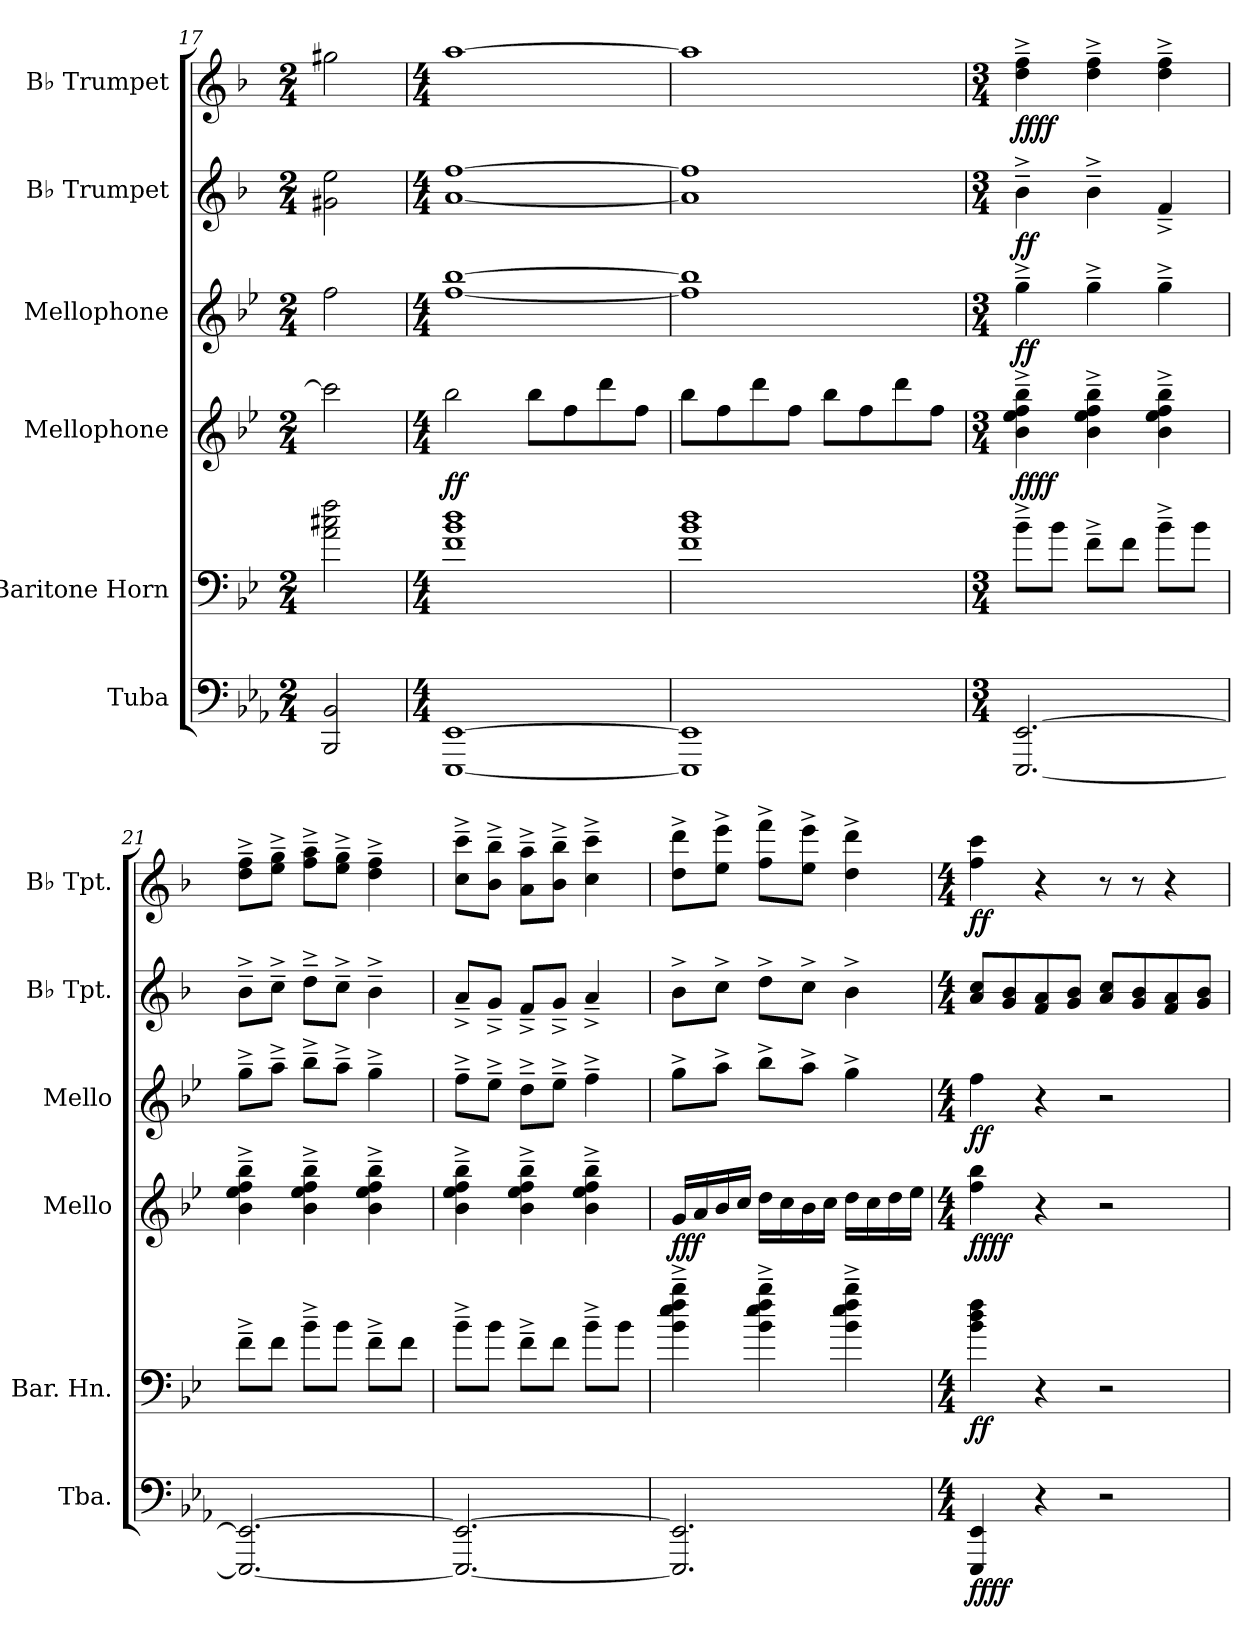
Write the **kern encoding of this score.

**kern	**dynam	**kern	**dynam	**kern	**dynam	**kern	**dynam	**kern	**dynam	**kern	**dynam
*part6	*part6	*part5	*part5	*part4	*part4	*part3	*part3	*part2	*part2	*part1	*part1
*staff6	*staff6	*staff5	*staff5	*staff4	*staff4	*staff3	*staff3	*staff2	*staff2	*staff1	*staff1
*I"Tuba	*	*I"Baritone Horn	*	*I"Mellophone	*	*I"Mellophone	*	*I"B♭ Trumpet	*	*I"B♭ Trumpet	*
*I'Tba.	*	*I'Bar. Hn.	*	*I'Mello	*	*I'Mello	*	*I'B♭ Tpt.	*	*I'B♭ Tpt.	*
*clefF4	*	*clefF4	*	*clefG2	*	*clefG2	*	*clefG2	*	*clefG2	*
*	*	*ITrd4c7	*	*ITrd4c7	*	*ITrd4c7	*	*ITrd1c2	*	*ITrd1c2	*
*k[b-e-a-]	*	*k[b-e-a-]	*	*k[b-e-a-]	*	*k[b-e-a-]	*	*k[b-e-a-]	*	*k[b-e-a-]	*
*M2/4	*	*M2/4	*	*M2/4	*	*M2/4	*	*M2/4	*	*M2/4	*
=17	=17	=17	=17	=17	=17	=17	=17	=17	=17	=17	=17
2BBB-/ 2BB-/	.	2d\ 2f#X\ 2b-\	.	2ff\]	.	2b-\	.	2f#X\ 2dd\	.	2ff#X\	.
=18	=18	=18	=18	=18	=18	=18	=18	=18	=18	=18	=18
*M4/4	*	*M4/4	*	*M4/4	*	*M4/4	*	*M4/4	*	*M4/4	*
!	!	!	!	!	!LO:DY:b	!	!	!	!	!	!
[1EEE- [1EE-	.	1B- 1e- 1g	.	2ee-\	ff	[1b- [1ee-	.	[1g [1ee-	.	[1gg	.
.	.	.	.	8ee-\L	.	.	.	.	.	.	.
.	.	.	.	8b-\	.	.	.	.	.	.	.
.	.	.	.	8gg\	.	.	.	.	.	.	.
.	.	.	.	8b-\J	.	.	.	.	.	.	.
!!LO:LB:g=z
=19	=19	=19	=19	=19	=19	=19	=19	=19	=19	=19	=19
1EEE-] 1EE-]	.	1B- 1e- 1g	.	8ee-\L	.	1b-] 1ee-]	.	1g] 1ee-]	.	1gg]	.
.	.	.	.	8b-\	.	.	.	.	.	.	.
.	.	.	.	8gg\	.	.	.	.	.	.	.
.	.	.	.	8b-\J	.	.	.	.	.	.	.
.	.	.	.	8ee-\L	.	.	.	.	.	.	.
.	.	.	.	8b-\	.	.	.	.	.	.	.
.	.	.	.	8gg\	.	.	.	.	.	.	.
.	.	.	.	8b-\J	.	.	.	.	.	.	.
=20	=20	=20	=20	=20	=20	=20	=20	=20	=20	=20	=20
*M3/4	*	*M3/4	*	*M3/4	*	*M3/4	*	*M3/4	*	*M3/4	*
!	!	!	!	!	!LO:DY:b	!	!	!	!	!	!
!	!	!	!	!	!LO:DY:n=1:b	!	!LO:DY:b	!	!LO:DY:b	!	!LO:DY:b
!	!	!	!	!	!	!	!	!	!	!	!LO:DY:n=1:b
[2.EEE-/ [2.EE-/	.	8e-~^\L	.	4e-\~^ 4a-\~^ 4b-\~^ 4ee-\~^	ff ff	4cc~^\	ff	4a-~^\	ff	4cc\~^ 4ee-\~^	ff ff
.	.	8e-\J	.	.	.	.	.	.	.	.	.
.	.	8B-~^\L	.	4e-\~^ 4a-\~^ 4b-\~^ 4ee-\~^	.	4cc~^\	.	4a-~^\	.	4cc\~^ 4ee-\~^	.
.	.	8B-\J	.	.	.	.	.	.	.	.	.
.	.	8e-~^\L	.	4e-\~^ 4a-\~^ 4b-\~^ 4ee-\~^	.	4cc~^\	.	4e-~^/	.	4cc\~^ 4ee-\~^	.
.	.	8e-\J	.	.	.	.	.	.	.	.	.
=21	=21	=21	=21	=21	=21	=21	=21	=21	=21	=21	=21
2.EEE-/_ 2.EE-/_	.	8B-~^\L	.	4e-\~^ 4a-\~^ 4b-\~^ 4ee-\~^	.	8cc~^\L	.	8a-~^\L	.	8cc\~^ 8ee-\~^L	.
.	.	8B-\J	.	.	.	8dd~^\J	.	8b-~^\J	.	8dd\~^ 8ff\~^J	.
.	.	8e-~^\L	.	4e-\~^ 4a-\~^ 4b-\~^ 4ee-\~^	.	8ee-~^\L	.	8cc~^\L	.	8ee-\~^ 8gg\~^L	.
.	.	8e-\J	.	.	.	8dd~^\J	.	8b-~^\J	.	8dd\~^ 8ff\~^J	.
.	.	8B-~^\L	.	4e-\~^ 4a-\~^ 4b-\~^ 4ee-\~^	.	4cc~^\	.	4a-~^\	.	4cc\~^ 4ee-\~^	.
.	.	8B-\J	.	.	.	.	.	.	.	.	.
=22	=22	=22	=22	=22	=22	=22	=22	=22	=22	=22	=22
2.EEE-/_ 2.EE-/_	.	8e-~^\L	.	4e-\~^ 4a-\~^ 4b-\~^ 4ee-\~^	.	8b-~^\L	.	8g~^/L	.	8b-\~^ 8bb-\~^L	.
.	.	8e-\J	.	.	.	8a-~^\J	.	8f~^/J	.	8a-\~^ 8aa-\~^J	.
.	.	8B-~^\L	.	4e-\~^ 4a-\~^ 4b-\~^ 4ee-\~^	.	8g~^\L	.	8e-~^/L	.	8g\~^ 8gg\~^L	.
.	.	8B-\J	.	.	.	8a-~^\J	.	8f~^/J	.	8a-\~^ 8aa-\~^J	.
.	.	8e-~^\L	.	4e-\~^ 4a-\~^ 4b-\~^ 4ee-\~^	.	4b-~^\	.	4g~^/	.	4b-\~^ 4bb-\~^	.
.	.	8e-\J	.	.	.	.	.	.	.	.	.
!!LO:PB:g=z
=23	=23	=23	=23	=23	=23	=23	=23	=23	=23	=23	=23
!	!	!	!	!	!LO:DY:b	!	!	!	!	!	!
2.EEE-/] 2.EE-/]	.	4e-\~^ 4a-\~^ 4b-\~^ 4ee-\~^	.	16c/LL	fff	8cc^\L	.	8a-^\L	.	8cc\^ 8ccc\^L	.
.	.	.	.	16d/	.	.	.	.	.	.	.
.	.	.	.	16e-/	.	8dd^\J	.	8b-^\J	.	8dd\^ 8ddd\^J	.
.	.	.	.	16f/JJ	.	.	.	.	.	.	.
.	.	4e-\~^ 4a-\~^ 4b-\~^ 4ee-\~^	.	16g\LL	.	8ee-^\L	.	8cc^\L	.	8ee-\^ 8eee-\^L	.
.	.	.	.	16f\	.	.	.	.	.	.	.
.	.	.	.	16e-\	.	8dd^\J	.	8b-^\J	.	8dd\^ 8ddd\^J	.
.	.	.	.	16f\JJ	.	.	.	.	.	.	.
.	.	4e-\~^ 4a-\~^ 4b-\~^ 4ee-\~^	.	16g\LL	.	4cc^\	.	4a-^\	.	4cc\^ 4ccc\^	.
.	.	.	.	16f\	.	.	.	.	.	.	.
.	.	.	.	16g\	.	.	.	.	.	.	.
.	.	.	.	16a-\JJ	.	.	.	.	.	.	.
=24	=24	=24	=24	=24	=24	=24	=24	=24	=24	=24	=24
*M4/4	*	*M4/4	*	*M4/4	*	*M4/4	*	*M4/4	*	*M4/4	*
!	!LO:DY:b	!	!	!	!	!	!	!	!	!	!
!	!LO:DY:n=1:b	!	!LO:DY:b	!	!LO:DY:b	!	!	!	!	!	!
!	!	!	!	!	!LO:DY:n=1:b	!	!LO:DY:b	!	!	!	!LO:DY:b
4EEE-/ 4EE-/	ff ff	4e-\ 4g\ 4b-\	ff	4b-\ 4ee-\	ff ff	4b-\	ff	8g/ 8b-/L	.	4ee-\ 4bb-\	ff
.	.	.	.	.	.	.	.	8f/ 8a-/	.	.	.
4r	.	4r	.	4r	.	4r	.	8e-/ 8g/	.	4r	.
.	.	.	.	.	.	.	.	8f/ 8a-/J	.	.	.
2r	.	2r	.	2r	.	2r	.	8g/ 8b-/L	.	8r	.
.	.	.	.	.	.	.	.	8f/ 8a-/	.	8r	.
.	.	.	.	.	.	.	.	8e-/ 8g/	.	4r	.
.	.	.	.	.	.	.	.	8f/ 8a-/J	.	.	.
=	=	=	=	=	=	=	=	=	=	=	=
*-	*-	*-	*-	*-	*-	*-	*-	*-	*-	*-	*-
